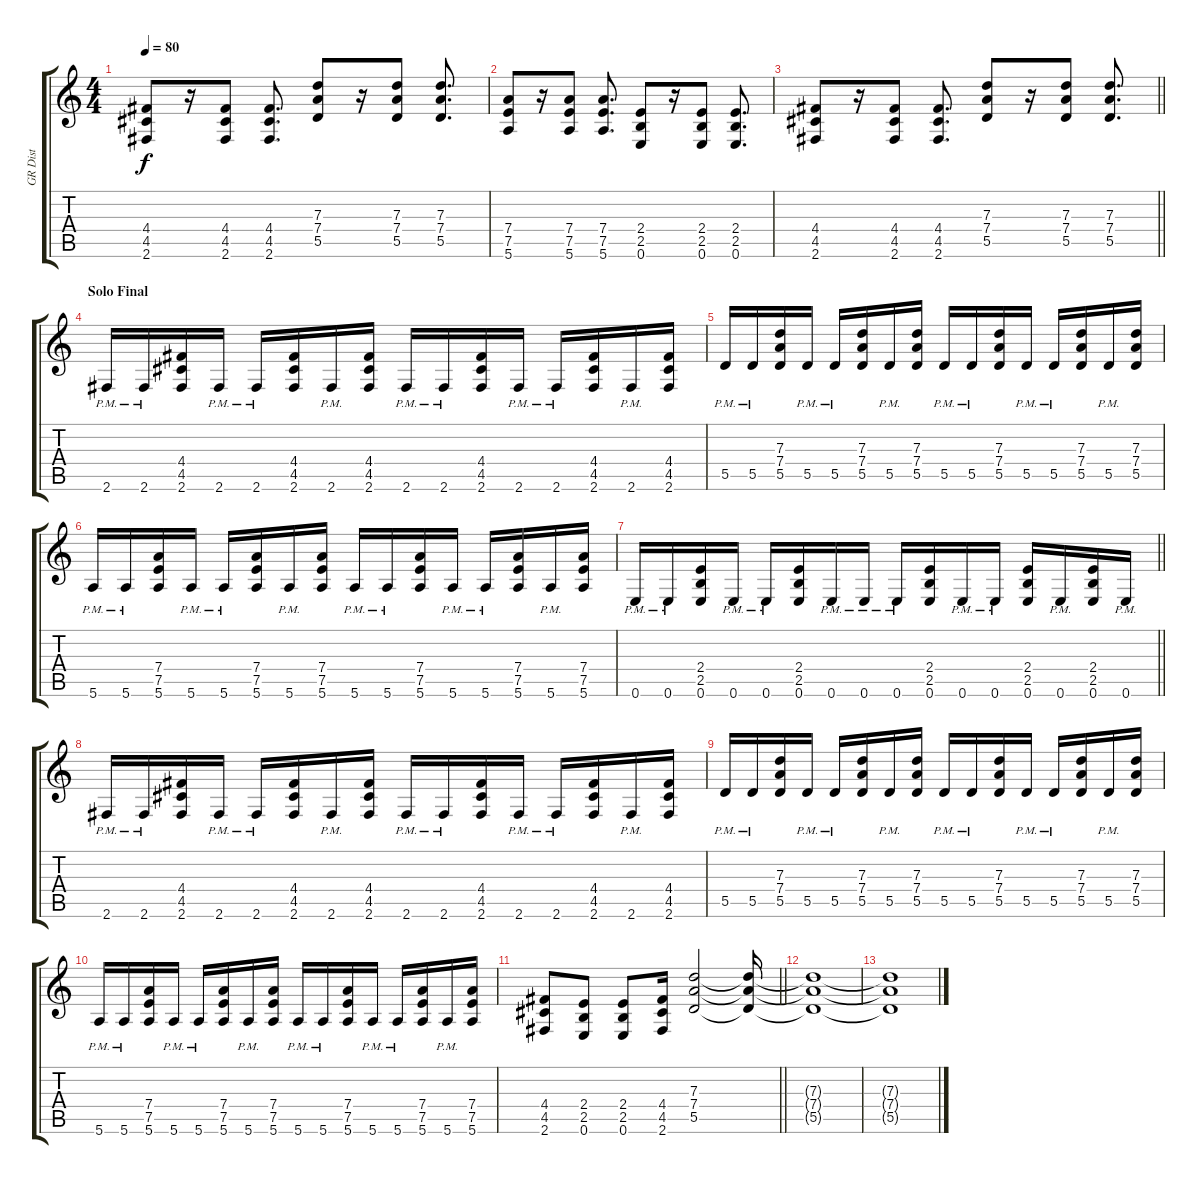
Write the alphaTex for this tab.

\track ("GR Dist" "GR Dist") {instrument overdrivenguitar}
\staff {score tabs}
\tuning (E4 B3 G3 D3 A2 E2) {hide}
\ts (4 4)
\tempo 80
\clef g2
\ks c
(4.4 4.5 2.6).8{dy f} r.16 (4.4 4.5 2.6).8 (4.4 4.5 2.6).8{d} (7.3 7.4 5.5).8 r.16 (7.3 7.4 5.5).8 (7.3 7.4 5.5).8{d} |
(7.4 7.5 5.6).8 r.16 (7.4 7.5 5.6).8 (7.4 7.5 5.6).8{d} (2.4 2.5 0.6).8 r.16 (2.4 2.5 0.6).8 (2.4 2.5 0.6).8{d} |
\barLineRight lightlight
(4.4 4.5 2.6).8 r.16 (4.4 4.5 2.6).8 (4.4 4.5 2.6).8{d} (7.3 7.4 5.5).8 r.16 (7.3 7.4 5.5).8 (7.3 7.4 5.5).8{d} |
\section ("" "Solo Final")
2.6{pm}.16 2.6{pm}.16 (4.4 4.5 2.6).16 2.6{pm}.16 2.6{pm}.16 (4.4 4.5 2.6).16 2.6{pm}.16 (4.4 4.5 2.6).16 2.6{pm}.16 2.6{pm}.16 (4.4 4.5 2.6).16 2.6{pm}.16 2.6{pm}.16 (4.4 4.5 2.6).16 2.6{pm}.16 (4.4 4.5 2.6).16 |
5.5{pm}.16 5.5{pm}.16 (7.3 7.4 5.5).16 5.5{pm}.16 5.5{pm}.16 (7.3 7.4 5.5).16 5.5{pm}.16 (7.3 7.4 5.5).16 5.5{pm}.16 5.5{pm}.16 (7.3 7.4 5.5).16 5.5{pm}.16 5.5{pm}.16 (7.3 7.4 5.5).16 5.5{pm}.16 (7.3 7.4 5.5).16 |
5.6{pm}.16 5.6{pm}.16 (7.4 7.5 5.6).16 5.6{pm}.16 5.6{pm}.16 (7.4 7.5 5.6).16 5.6{pm}.16 (7.4 7.5 5.6).16 5.6{pm}.16 5.6{pm}.16 (7.4 7.5 5.6).16 5.6{pm}.16 5.6{pm}.16 (7.4 7.5 5.6).16 5.6{pm}.16 (7.4 7.5 5.6).16 |
\barLineRight lightlight
0.6{pm}.16 0.6{pm}.16 (2.4 2.5 0.6).16 0.6{pm}.16 0.6{pm}.16 (2.4 2.5 0.6).16 0.6{pm}.16 0.6{pm}.16 0.6{pm}.16 (2.4 2.5 0.6).16 0.6{pm}.16 0.6{pm}.16 (2.4 2.5 0.6).16 0.6{pm}.16 (2.4 2.5 0.6).16 0.6{pm}.16 |
2.6{pm}.16 2.6{pm}.16 (4.4 4.5 2.6).16 2.6{pm}.16 2.6{pm}.16 (4.4 4.5 2.6).16 2.6{pm}.16 (4.4 4.5 2.6).16 2.6{pm}.16 2.6{pm}.16 (4.4 4.5 2.6).16 2.6{pm}.16 2.6{pm}.16 (4.4 4.5 2.6).16 2.6{pm}.16 (4.4 4.5 2.6).16 |
5.5{pm}.16 5.5{pm}.16 (7.3 7.4 5.5).16 5.5{pm}.16 5.5{pm}.16 (7.3 7.4 5.5).16 5.5{pm}.16 (7.3 7.4 5.5).16 5.5{pm}.16 5.5{pm}.16 (7.3 7.4 5.5).16 5.5{pm}.16 5.5{pm}.16 (7.3 7.4 5.5).16 5.5{pm}.16 (7.3 7.4 5.5).16 |
5.6{pm}.16 5.6{pm}.16 (7.4 7.5 5.6).16 5.6{pm}.16 5.6{pm}.16 (7.4 7.5 5.6).16 5.6{pm}.16 (7.4 7.5 5.6).16 5.6{pm}.16 5.6{pm}.16 (7.4 7.5 5.6).16 5.6{pm}.16 5.6{pm}.16 (7.4 7.5 5.6).16 5.6{pm}.16 (7.4 7.5 5.6).16 |
\barLineRight lightlight
(4.4 4.5 2.6).8 (2.4 2.5 0.6).8 (2.4 2.5 0.6).8 (4.4 4.5 2.6).16 (7.3 7.4 5.5).2 (7.3{t} 7.4{t} 5.5{t}).16 |
(7.3{t} 7.4{t} 5.5{t}).1 |
(7.3{t} 7.4{t} 5.5{t}).1
